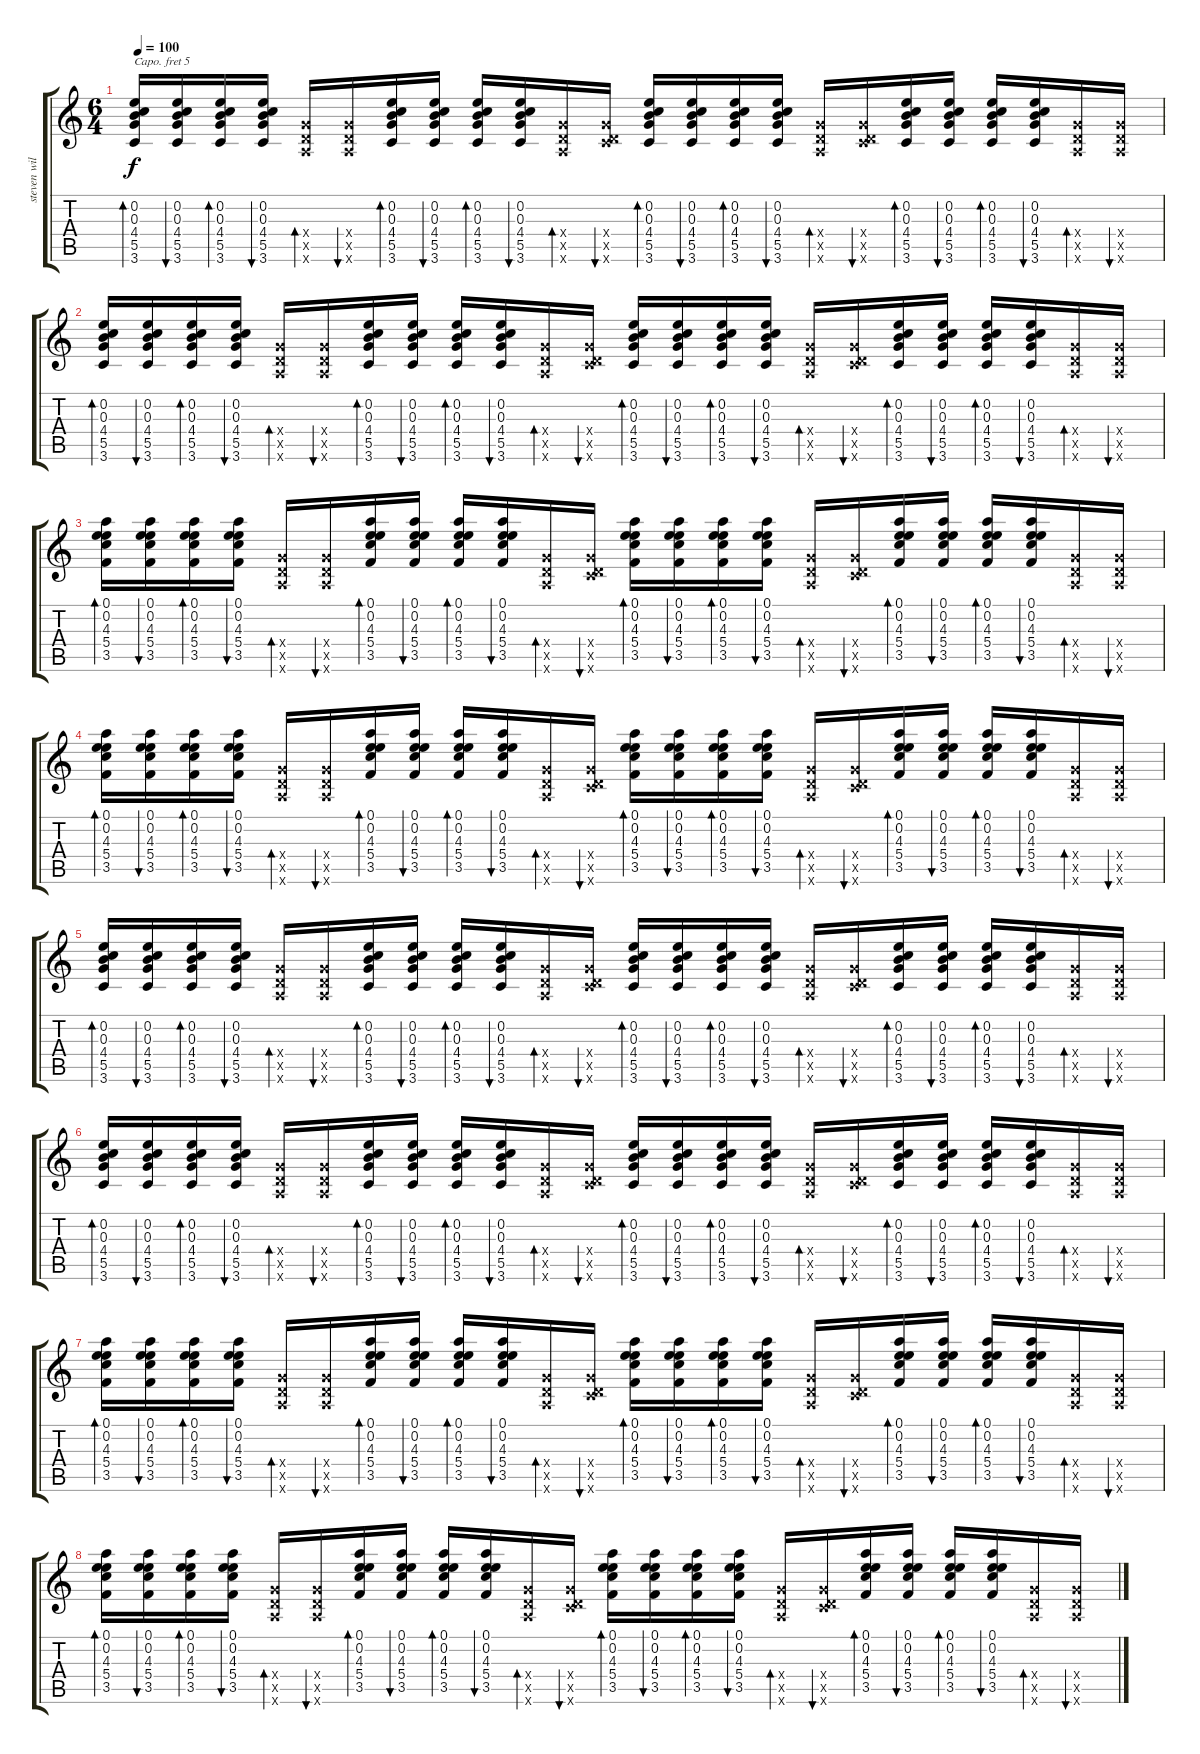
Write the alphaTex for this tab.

\track ("steven wilson" "steven wil") {instrument acousticguitarsteel}
\staff {score tabs}
\capo 5
\tuning (E4 B3 G3 D3 A2 E2) {hide}
\ts (6 4)
\tempo 100
\clef g2
\ks c
(0.2 0.3 4.4 5.5 3.6).16{bd 30 dy f} (0.2 0.3 4.4 5.5 3.6).16{bu 30} (0.2 0.3 4.4 5.5 3.6).16{bd 30} (0.2 0.3 4.4 5.5 3.6).16{bu 30} (0.4{x} 0.5{x} 0.6{x}).16{bd 30} (0.4{x} 0.5{x} 0.6{x}).16{bu 30} (0.2 0.3 4.4 5.5 3.6).16{bd 30} (0.2 0.3 4.4 5.5 3.6).16{bu 30} (0.2 0.3 4.4 5.5 3.6).16{bd 30} (0.2 0.3 4.4 5.5 3.6).16{bu 30} (0.4{x} 0.5{x} 0.6{x}).16{bd 30} (0.4{x} 0.5{x} 3.6{x}).16{bu 30} (0.2 0.3 4.4 5.5 3.6).16{bd 30} (0.2 0.3 4.4 5.5 3.6).16{bu 30} (0.2 0.3 4.4 5.5 3.6).16{bd 30} (0.2 0.3 4.4 5.5 3.6).16{bu 30} (0.4{x} 0.5{x} 0.6{x}).16{bd 30} (0.4{x} 0.5{x} 3.6{x}).16{bu 30} (0.2 0.3 4.4 5.5 3.6).16{bd 30} (0.2 0.3 4.4 5.5 3.6).16{bu 30} (0.2 0.3 4.4 5.5 3.6).16{bd 30} (0.2 0.3 4.4 5.5 3.6).16{bu 30} (0.4{x} 0.5{x} 0.6{x}).16{bd 60} (0.4{x} 0.5{x} 0.6{x}).16{bu 30} |
(0.2 0.3 4.4 5.5 3.6).16{bd 30} (0.2 0.3 4.4 5.5 3.6).16{bu 30} (0.2 0.3 4.4 5.5 3.6).16{bd 30} (0.2 0.3 4.4 5.5 3.6).16{bu 30} (0.4{x} 0.5{x} 0.6{x}).16{bd 30} (0.4{x} 0.5{x} 0.6{x}).16{bu 30} (0.2 0.3 4.4 5.5 3.6).16{bd 30} (0.2 0.3 4.4 5.5 3.6).16{bu 30} (0.2 0.3 4.4 5.5 3.6).16{bd 30} (0.2 0.3 4.4 5.5 3.6).16{bu 30} (0.4{x} 0.5{x} 0.6{x}).16{bd 30} (0.4{x} 0.5{x} 3.6{x}).16{bu 30} (0.2 0.3 4.4 5.5 3.6).16{bd 30} (0.2 0.3 4.4 5.5 3.6).16{bu 30} (0.2 0.3 4.4 5.5 3.6).16{bd 30} (0.2 0.3 4.4 5.5 3.6).16{bu 30} (0.4{x} 0.5{x} 0.6{x}).16{bd 30} (0.4{x} 0.5{x} 3.6{x}).16{bu 30} (0.2 0.3 4.4 5.5 3.6).16{bd 30} (0.2 0.3 4.4 5.5 3.6).16{bu 30} (0.2 0.3 4.4 5.5 3.6).16{bd 30} (0.2 0.3 4.4 5.5 3.6).16{bu 30} (0.4{x} 0.5{x} 0.6{x}).16{bd 60} (0.4{x} 0.5{x} 0.6{x}).16{bu 30} |
(0.1 0.2 4.3 5.4 3.5).16{bd 30} (0.1 0.2 4.3 5.4 3.5).16{bu 30} (0.1 0.2 4.3 5.4 3.5).16{bd 30} (0.1 0.2 4.3 5.4 3.5).16{bu 30} (0.4{x} 0.5{x} 0.6{x}).16{bd 30} (0.4{x} 0.5{x} 0.6{x}).16{bu 30} (0.1 0.2 4.3 5.4 3.5).16{bd 30} (0.1 0.2 4.3 5.4 3.5).16{bu 30} (0.1 0.2 4.3 5.4 3.5).16{bd 30} (0.1 0.2 4.3 5.4 3.5).16{bu 30} (0.4{x} 0.5{x} 0.6{x}).16{bd 30} (0.4{x} 0.5{x} 3.6{x}).16{bu 30} (0.1 0.2 4.3 5.4 3.5).16{bd 30} (0.1 0.2 4.3 5.4 3.5).16{bu 30} (0.1 0.2 4.3 5.4 3.5).16{bd 30} (0.1 0.2 4.3 5.4 3.5).16{bu 30} (0.4{x} 0.5{x} 0.6{x}).16{bd 30} (0.4{x} 0.5{x} 3.6{x}).16{bu 30} (0.1 0.2 4.3 5.4 3.5).16{bd 30} (0.1 0.2 4.3 5.4 3.5).16{bu 30} (0.1 0.2 4.3 5.4 3.5).16{bd 30} (0.1 0.2 4.3 5.4 3.5).16{bu 30} (0.4{x} 0.5{x} 0.6{x}).16{bd 60} (0.4{x} 0.5{x} 0.6{x}).16{bu 30} |
(0.1 0.2 4.3 5.4 3.5).16{bd 30} (0.1 0.2 4.3 5.4 3.5).16{bu 30} (0.1 0.2 4.3 5.4 3.5).16{bd 30} (0.1 0.2 4.3 5.4 3.5).16{bu 30} (0.4{x} 0.5{x} 0.6{x}).16{bd 30} (0.4{x} 0.5{x} 0.6{x}).16{bu 30} (0.1 0.2 4.3 5.4 3.5).16{bd 30} (0.1 0.2 4.3 5.4 3.5).16{bu 30} (0.1 0.2 4.3 5.4 3.5).16{bd 30} (0.1 0.2 4.3 5.4 3.5).16{bu 30} (0.4{x} 0.5{x} 0.6{x}).16{bd 30} (0.4{x} 0.5{x} 3.6{x}).16{bu 30} (0.1 0.2 4.3 5.4 3.5).16{bd 30} (0.1 0.2 4.3 5.4 3.5).16{bu 30} (0.1 0.2 4.3 5.4 3.5).16{bd 30} (0.1 0.2 4.3 5.4 3.5).16{bu 30} (0.4{x} 0.5{x} 0.6{x}).16{bd 30} (0.4{x} 0.5{x} 3.6{x}).16{bu 30} (0.1 0.2 4.3 5.4 3.5).16{bd 30} (0.1 0.2 4.3 5.4 3.5).16{bu 30} (0.1 0.2 4.3 5.4 3.5).16{bd 30} (0.1 0.2 4.3 5.4 3.5).16{bu 30} (0.4{x} 0.5{x} 0.6{x}).16{bd 60} (0.4{x} 0.5{x} 0.6{x}).16{bu 30} |
(0.2 0.3 4.4 5.5 3.6).16{bd 30} (0.2 0.3 4.4 5.5 3.6).16{bu 30} (0.2 0.3 4.4 5.5 3.6).16{bd 30} (0.2 0.3 4.4 5.5 3.6).16{bu 30} (0.4{x} 0.5{x} 0.6{x}).16{bd 30} (0.4{x} 0.5{x} 0.6{x}).16{bu 30} (0.2 0.3 4.4 5.5 3.6).16{bd 30} (0.2 0.3 4.4 5.5 3.6).16{bu 30} (0.2 0.3 4.4 5.5 3.6).16{bd 30} (0.2 0.3 4.4 5.5 3.6).16{bu 30} (0.4{x} 0.5{x} 0.6{x}).16{bd 30} (0.4{x} 0.5{x} 3.6{x}).16{bu 30} (0.2 0.3 4.4 5.5 3.6).16{bd 30} (0.2 0.3 4.4 5.5 3.6).16{bu 30} (0.2 0.3 4.4 5.5 3.6).16{bd 30} (0.2 0.3 4.4 5.5 3.6).16{bu 30} (0.4{x} 0.5{x} 0.6{x}).16{bd 30} (0.4{x} 0.5{x} 3.6{x}).16{bu 30} (0.2 0.3 4.4 5.5 3.6).16{bd 30} (0.2 0.3 4.4 5.5 3.6).16{bu 30} (0.2 0.3 4.4 5.5 3.6).16{bd 30} (0.2 0.3 4.4 5.5 3.6).16{bu 30} (0.4{x} 0.5{x} 0.6{x}).16{bd 60} (0.4{x} 0.5{x} 0.6{x}).16{bu 30} |
(0.2 0.3 4.4 5.5 3.6).16{bd 30} (0.2 0.3 4.4 5.5 3.6).16{bu 30} (0.2 0.3 4.4 5.5 3.6).16{bd 30} (0.2 0.3 4.4 5.5 3.6).16{bu 30} (0.4{x} 0.5{x} 0.6{x}).16{bd 30} (0.4{x} 0.5{x} 0.6{x}).16{bu 30} (0.2 0.3 4.4 5.5 3.6).16{bd 30} (0.2 0.3 4.4 5.5 3.6).16{bu 30} (0.2 0.3 4.4 5.5 3.6).16{bd 30} (0.2 0.3 4.4 5.5 3.6).16{bu 30} (0.4{x} 0.5{x} 0.6{x}).16{bd 30} (0.4{x} 0.5{x} 3.6{x}).16{bu 30} (0.2 0.3 4.4 5.5 3.6).16{bd 30} (0.2 0.3 4.4 5.5 3.6).16{bu 30} (0.2 0.3 4.4 5.5 3.6).16{bd 30} (0.2 0.3 4.4 5.5 3.6).16{bu 30} (0.4{x} 0.5{x} 0.6{x}).16{bd 30} (0.4{x} 0.5{x} 3.6{x}).16{bu 30} (0.2 0.3 4.4 5.5 3.6).16{bd 30} (0.2 0.3 4.4 5.5 3.6).16{bu 30} (0.2 0.3 4.4 5.5 3.6).16{bd 30} (0.2 0.3 4.4 5.5 3.6).16{bu 30} (0.4{x} 0.5{x} 0.6{x}).16{bd 60} (0.4{x} 0.5{x} 0.6{x}).16{bu 30} |
(0.1 0.2 4.3 5.4 3.5).16{bd 30} (0.1 0.2 4.3 5.4 3.5).16{bu 30} (0.1 0.2 4.3 5.4 3.5).16{bd 30} (0.1 0.2 4.3 5.4 3.5).16{bu 30} (0.4{x} 0.5{x} 0.6{x}).16{bd 30} (0.4{x} 0.5{x} 0.6{x}).16{bu 30} (0.1 0.2 4.3 5.4 3.5).16{bd 30} (0.1 0.2 4.3 5.4 3.5).16{bu 30} (0.1 0.2 4.3 5.4 3.5).16{bd 30} (0.1 0.2 4.3 5.4 3.5).16{bu 30} (0.4{x} 0.5{x} 0.6{x}).16{bd 30} (0.4{x} 0.5{x} 3.6{x}).16{bu 30} (0.1 0.2 4.3 5.4 3.5).16{bd 30} (0.1 0.2 4.3 5.4 3.5).16{bu 30} (0.1 0.2 4.3 5.4 3.5).16{bd 30} (0.1 0.2 4.3 5.4 3.5).16{bu 30} (0.4{x} 0.5{x} 0.6{x}).16{bd 30} (0.4{x} 0.5{x} 3.6{x}).16{bu 30} (0.1 0.2 4.3 5.4 3.5).16{bd 30} (0.1 0.2 4.3 5.4 3.5).16{bu 30} (0.1 0.2 4.3 5.4 3.5).16{bd 30} (0.1 0.2 4.3 5.4 3.5).16{bu 30} (0.4{x} 0.5{x} 0.6{x}).16{bd 60} (0.4{x} 0.5{x} 0.6{x}).16{bu 30} |
(0.1 0.2 4.3 5.4 3.5).16{bd 30} (0.1 0.2 4.3 5.4 3.5).16{bu 30} (0.1 0.2 4.3 5.4 3.5).16{bd 30} (0.1 0.2 4.3 5.4 3.5).16{bu 30} (0.4{x} 0.5{x} 0.6{x}).16{bd 30} (0.4{x} 0.5{x} 0.6{x}).16{bu 30} (0.1 0.2 4.3 5.4 3.5).16{bd 30} (0.1 0.2 4.3 5.4 3.5).16{bu 30} (0.1 0.2 4.3 5.4 3.5).16{bd 30} (0.1 0.2 4.3 5.4 3.5).16{bu 30} (0.4{x} 0.5{x} 0.6{x}).16{bd 30} (0.4{x} 0.5{x} 3.6{x}).16{bu 30} (0.1 0.2 4.3 5.4 3.5).16{bd 30} (0.1 0.2 4.3 5.4 3.5).16{bu 30} (0.1 0.2 4.3 5.4 3.5).16{bd 30} (0.1 0.2 4.3 5.4 3.5).16{bu 30} (0.4{x} 0.5{x} 0.6{x}).16{bd 30} (0.4{x} 0.5{x} 3.6{x}).16{bu 30} (0.1 0.2 4.3 5.4 3.5).16{bd 30} (0.1 0.2 4.3 5.4 3.5).16{bu 30} (0.1 0.2 4.3 5.4 3.5).16{bd 30} (0.1 0.2 4.3 5.4 3.5).16{bu 30} (0.4{x} 0.5{x} 0.6{x}).16{bd 60} (0.4{x} 0.5{x} 0.6{x}).16{bu 30}
